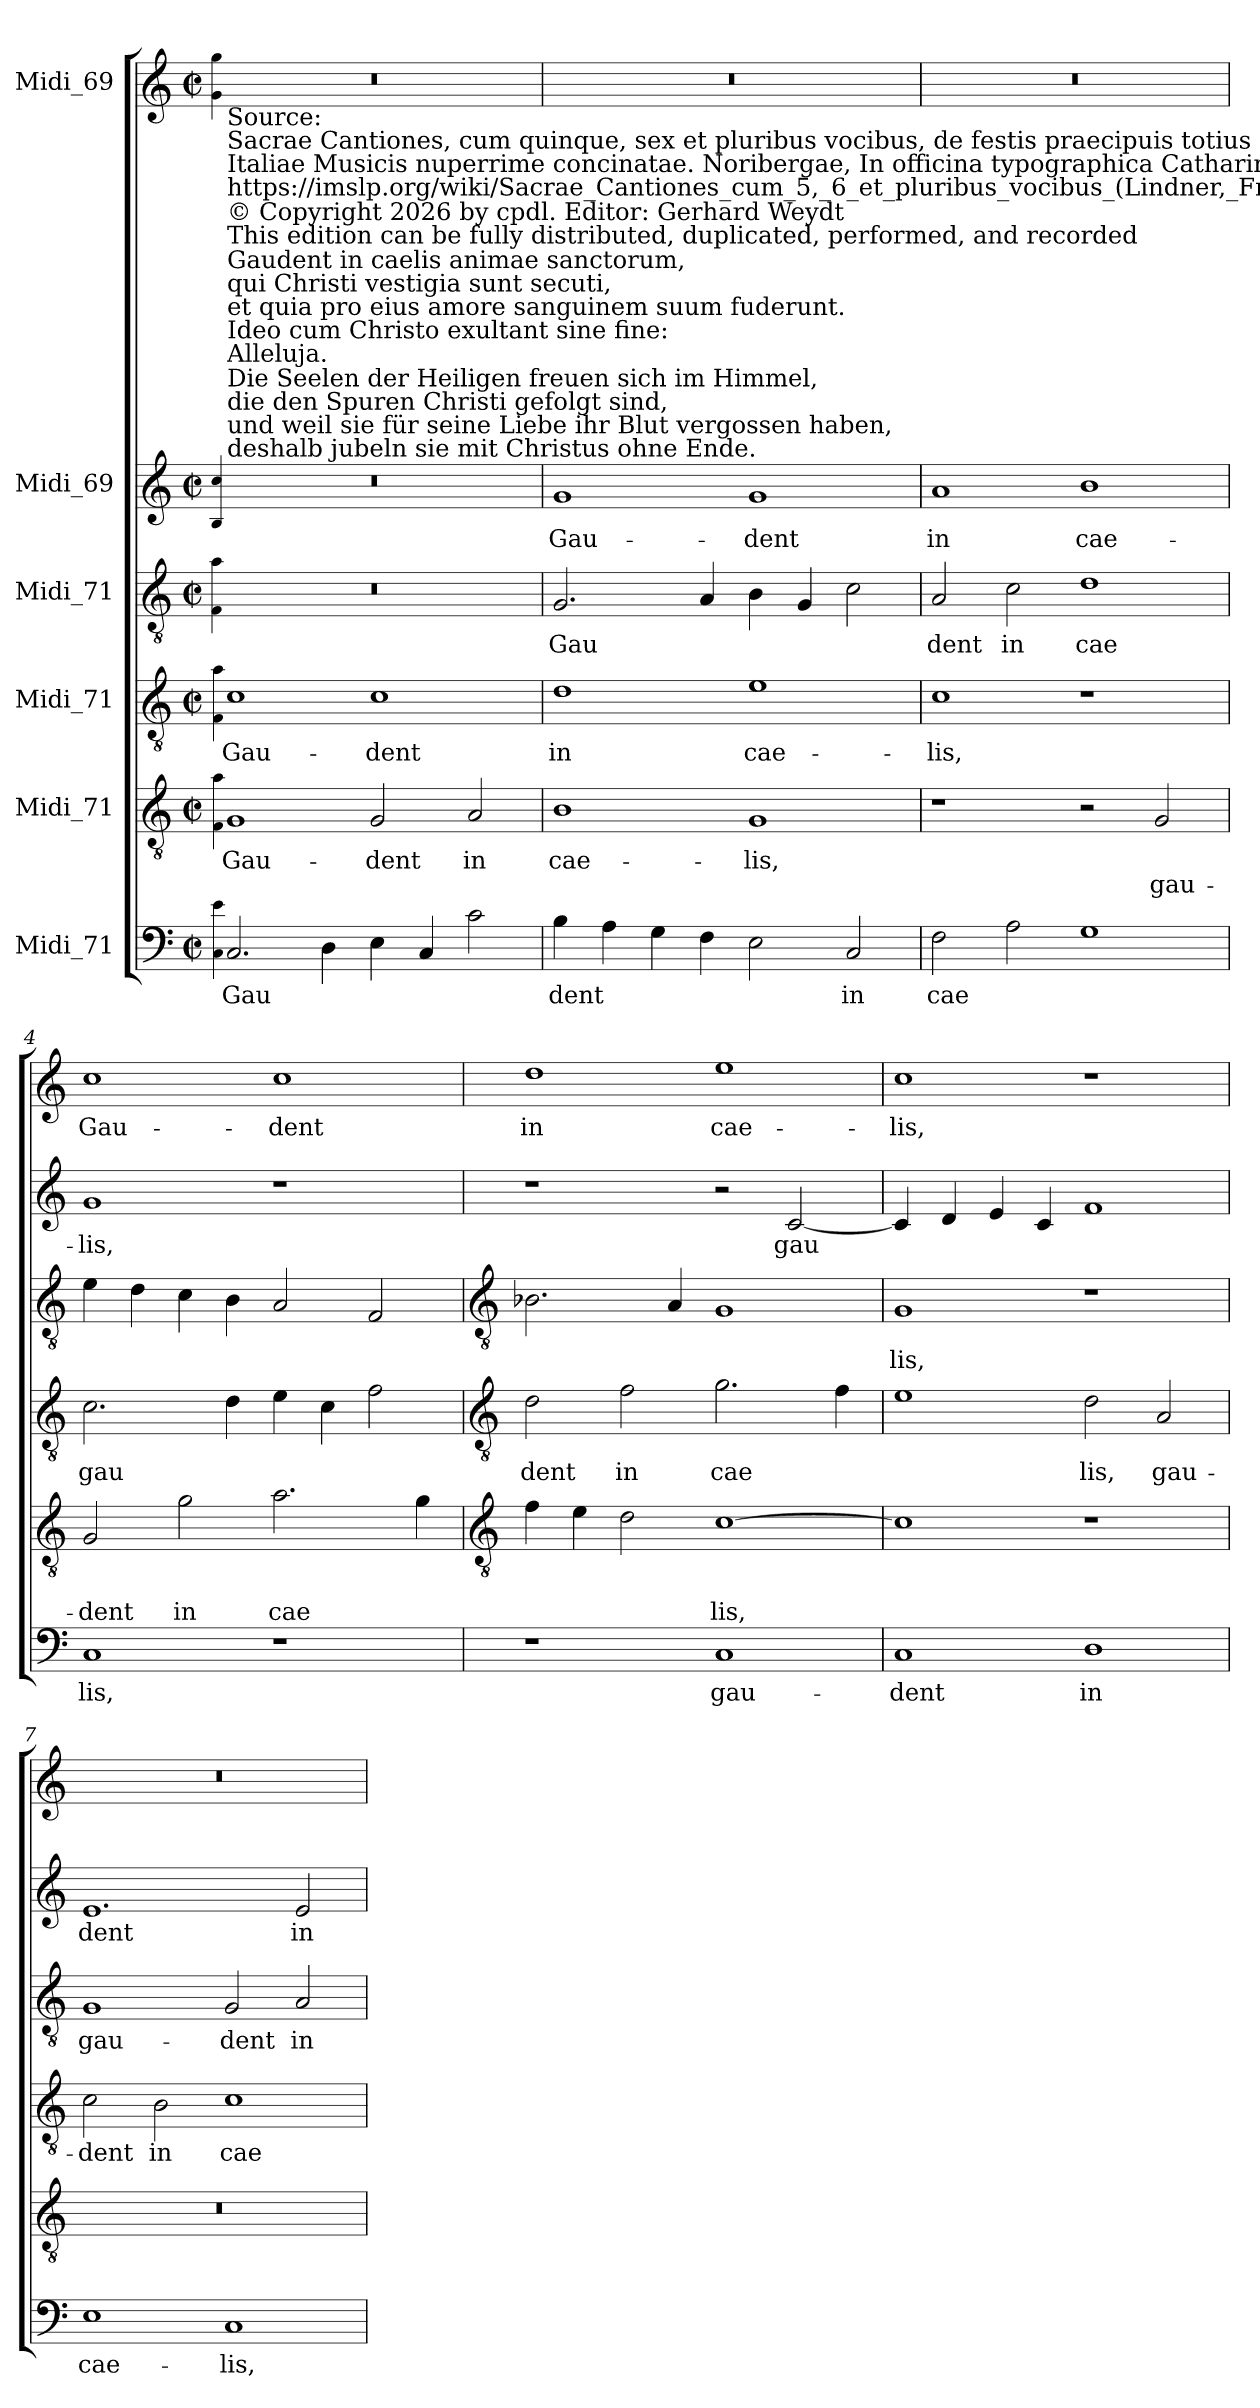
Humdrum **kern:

**kern	**text	**kern	**text	**text	**kern	**text	**kern	**text	**kern	**text	**kern	**text
*part6	*part6	*part5	*part5	*part5	*part4	*part4	*part3	*part3	*part2	*part2	*part1	*part1
*staff6	*staff6	*staff5	*staff5	*staff5	*staff4	*staff4	*staff3	*staff3	*staff2	*staff2	*staff1	*staff1
*I"Midi_71	*	*I"Midi_71	*	*	*I"Midi_71	*	*I"Midi_71	*	*I"Midi_69	*	*I"Midi_69	*
*clefF4	*	*clefGv2	*	*	*clefGv2	*	*clefGv2	*	*clefG2	*	*clefG2	*
*k[]	*	*k[]	*	*	*k[]	*	*k[]	*	*k[]	*	*k[]	*
*C:	*	*C:	*	*	*C:	*	*C:	*	*C:	*	*C:	*
*M4/2	*	*M4/2	*	*	*M4/2	*	*M4/2	*	*M4/2	*	*M4/2	*
*met(c|)	*	*met(c|)	*	*	*met(c|)	*	*met(c|)	*	*met(c|)	*	*met(c|)	*
=1	=1	=1	=1	=1	=1	=1	=1	=1	=1	=1	=1	=1
4qqC 4qqe	.	4qqF 4qqa	.	.	4qqF 4qqa	.	4qqF 4qqa	.	4qqB 4qqcc	.	4qqg 4qqgg	.
!	!	!	!	!	!	!	!	!	!	!	!LO:TX:b:t=Source&colon;\nSacrae Cantiones, cum quinque, sex et pluribus vocibus, de festis praecipuis totius anni, a praestantissimis\nItaliae Musicis nuperrime concinatae. Noribergae, In officina typographica Catharinae Gerlachiae, 1585\nhttps&colon;//imslp.org/wiki/Sacrae_Cantiones_cum_5,_6_et_pluribus_vocibus_(Lindner,_Friedrich)	!
!	!	!	!	!	!	!	!	!	!	!	!LO:TX:b:t=© Copyright 2026 by cpdl. Editor&colon; Gerhard Weydt\nThis edition can be fully distributed, duplicated, performed, and recorded	!
!	!	!	!	!	!	!	!	!	!	!	!LO:TX:b:t=Gaudent in caelis animae sanctorum,\nqui Christi vestigia sunt secuti,\net quia pro eius amore sanguinem suum fuderunt.\nIdeo cum Christo exultant sine fine&colon;\nAlleluja.	!
!	!	!	!	!	!	!	!	!	!	!	!LO:TX:b:t=Die Seelen der Heiligen freuen sich im Himmel,\ndie den Spuren Christi gefolgt sind,\nund weil sie für seine Liebe ihr Blut vergossen haben,\ndeshalb jubeln sie mit Christus ohne Ende.	!
!	!LO:LY:b	!	!LO:LY:b	!	!	!LO:LY:b	!	!	!	!	!	!
2.C	Gau	1G	Gau-	.	1c	Gau-	0r	.	0r	.	0r	.
4D	.	.	.	.	.	.	.	.	.	.	.	.
!	!	!	!LO:LY:b	!	!	!LO:LY:b	!	!	!	!	!	!
4E	.	2G	-dent	.	1c	-dent	.	.	.	.	.	.
4C	.	.	.	.	.	.	.	.	.	.	.	.
!	!	!	!LO:LY:b	!	!	!	!	!	!	!	!	!
2c	.	2A	in	.	.	.	.	.	.	.	.	.
=2	=2	=2	=2	=2	=2	=2	=2	=2	=2	=2	=2	=2
!	!LO:LY:b	!	!LO:LY:b	!	!	!LO:LY:b	!	!LO:LY:b	!	!LO:LY:b	!	!
4B	dent	1B	cae-	.	1d	in	2.G	Gau	1g	Gau-	0r	.
4A	.	.	.	.	.	.	.	.	.	.	.	.
4G	.	.	.	.	.	.	.	.	.	.	.	.
4F	.	.	.	.	.	.	4A	.	.	.	.	.
!	!	!	!LO:LY:b	!	!	!LO:LY:b	!	!	!	!LO:LY:b	!	!
2E	.	1G	-lis,	.	1e	cae-	4B	.	1g	-dent	.	.
.	.	.	.	.	.	.	4G	.	.	.	.	.
!	!LO:LY:b	!	!	!	!	!	!	!	!	!	!	!
2C	in	.	.	.	.	.	2c	.	.	.	.	.
=3	=3	=3	=3	=3	=3	=3	=3	=3	=3	=3	=3	=3
!	!LO:LY:b	!	!	!	!	!LO:LY:b	!	!LO:LY:b	!	!LO:LY:b	!	!
2F	cae	1r	.	.	1c	-lis,	2A	dent	1a	in	0r	.
!	!	!	!	!	!	!	!	!LO:LY:b	!	!	!	!
2A	.	.	.	.	.	.	2c	in	.	.	.	.
!	!	!	!	!	!	!	!	!LO:LY:b	!	!LO:LY:b	!	!
1G	.	2r	.	.	1r	.	1d	cae	1b	cae-	.	.
!	!	!	!	!LO:LY:b	!	!	!	!	!	!	!	!
.	.	2G	.	gau-	.	.	.	.	.	.	.	.
=4	=4	=4	=4	=4	=4	=4	=4	=4	=4	=4	=4	=4
!	!LO:LY:b	!	!	!LO:LY:b	!	!LO:LY:b	!	!	!	!LO:LY:b	!	!LO:LY:b
1C	lis,	2G	.	-dent	2.c	gau	4e	.	1g	-lis,	1cc	Gau-
.	.	.	.	.	.	.	4d	.	.	.	.	.
!	!	!	!	!LO:LY:b	!	!	!	!	!	!	!	!
.	.	2g	.	in	.	.	4c	.	.	.	.	.
.	.	.	.	.	4d	.	4B	.	.	.	.	.
!	!	!	!	!LO:LY:b	!	!	!	!	!	!	!	!LO:LY:b
1r	.	2.a	.	cae	4e	.	2A	.	1r	.	1cc	-dent
.	.	.	.	.	4c	.	.	.	.	.	.	.
.	.	.	.	.	2f	.	2F	.	.	.	.	.
.	.	4g	.	.	.	.	.	.	.	.	.	.
!!LO:LB:g=z
=5	=5	=5	=5	=5	=5	=5	=5	=5	=5	=5	=5	=5
*	*	*clefGv2	*	*	*clefGv2	*	*clefGv2	*	*	*	*	*
!	!	!	!	!	!	!LO:LY:b	!	!	!	!	!	!LO:LY:b
1r	.	4f	.	.	2d	dent	2.B-X	.	1r	.	1dd	in
.	.	4e	.	.	.	.	.	.	.	.	.	.
!	!	!	!	!	!	!LO:LY:b	!	!	!	!	!	!
.	.	2d	.	.	2f	in	.	.	.	.	.	.
.	.	.	.	.	.	.	4A	.	.	.	.	.
!	!LO:LY:b	!	!	!LO:LY:b	!	!LO:LY:b	!	!	!	!	!	!LO:LY:b
1C	gau-	[1c	.	lis,	2.g	cae	1G	.	2r	.	1ee	cae-
!	!	!	!	!	!	!	!	!	!	!LO:LY:b	!	!
.	.	.	.	.	.	.	.	.	[2c	gau	.	.
.	.	.	.	.	4f	.	.	.	.	.	.	.
=6	=6	=6	=6	=6	=6	=6	=6	=6	=6	=6	=6	=6
!	!LO:LY:b	!	!	!	!	!	!	!LO:LY:b	!	!	!	!LO:LY:b
1C	-dent	1c]	.	.	1e	.	1G	lis,	4c]	.	1cc	-lis,
.	.	.	.	.	.	.	.	.	4d	.	.	.
.	.	.	.	.	.	.	.	.	4e	.	.	.
.	.	.	.	.	.	.	.	.	4c	.	.	.
!	!LO:LY:b	!	!	!	!	!LO:LY:b	!	!	!	!	!	!
1D	in	1r	.	.	2d	lis,	1r	.	1f	.	1r	.
!	!	!	!	!	!	!LO:LY:b	!	!	!	!	!	!
.	.	.	.	.	2A	gau-	.	.	.	.	.	.
=7	=7	=7	=7	=7	=7	=7	=7	=7	=7	=7	=7	=7
!	!LO:LY:b	!	!	!	!	!LO:LY:b	!	!LO:LY:b	!	!LO:LY:b	!	!
1E	cae-	0r	.	.	2c	-dent	1G	gau-	1.e	dent	0r	.
!	!	!	!	!	!	!LO:LY:b	!	!	!	!	!	!
.	.	.	.	.	2B	in	.	.	.	.	.	.
!	!LO:LY:b	!	!	!	!	!LO:LY:b	!	!LO:LY:b	!	!	!	!
1C	-lis,	.	.	.	1c	cae-	2G	-dent	.	.	.	.
!	!	!	!	!	!	!	!	!LO:LY:b	!	!LO:LY:b	!	!
.	.	.	.	.	.	.	2A	in	2e	in	.	.
=	=	=	=	=	=	=	=	=	=	=	=	=
*-	*-	*-	*-	*-	*-	*-	*-	*-	*-	*-	*-	*-
